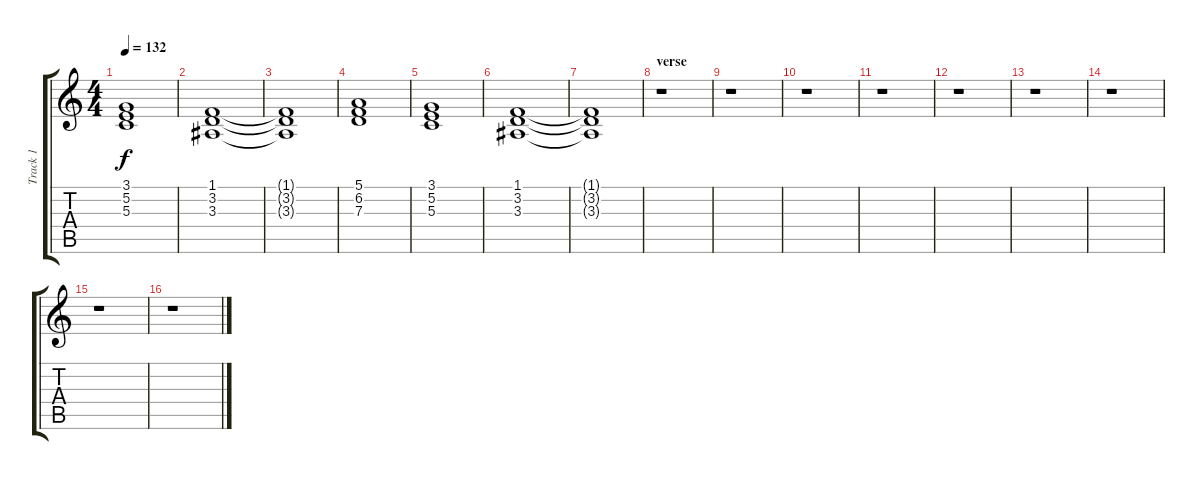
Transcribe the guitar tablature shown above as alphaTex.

\track ("Track 1" "Track 1") {instrument tremolostrings}
\staff {score tabs}
\tuning (E4 B3 G3 D3 A2 E2) {hide}
\ts (4 4)
\tempo 132
\clef g2
\ks c
(3.1 5.2 5.3).1{dy f} |
(1.1 3.2 3.3).1 |
(1.1{t} 3.2{t} 3.3{t}).1 |
(5.1 6.2 7.3).1 |
(3.1 5.2 5.3).1 |
(1.1 3.2 3.3).1 |
(1.1{t} 3.2{t} 3.3{t}).1 |
\section ("" "verse")
r.1 |
r.1 |
r.1 |
r.1 |
r.1 |
r.1 |
r.1 |
r.1 |
r.1
